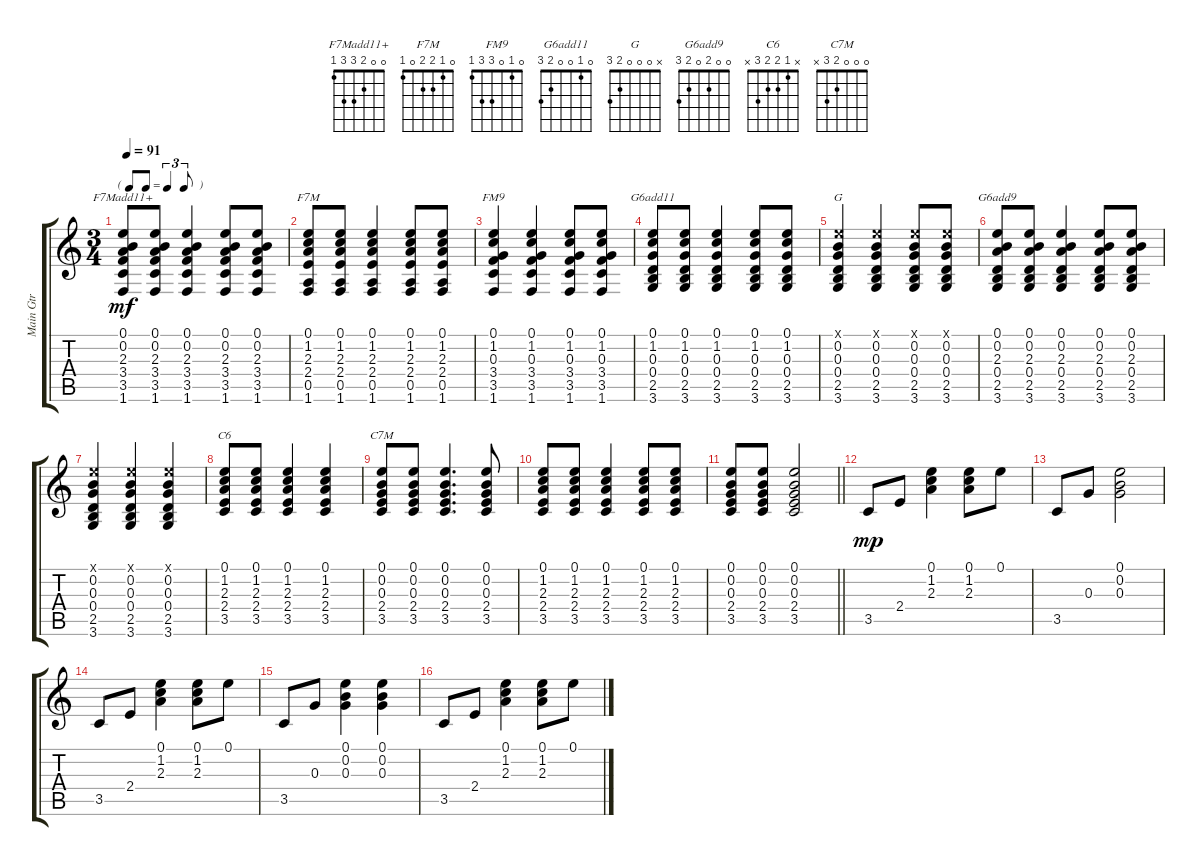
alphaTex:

\track ("Main Gtr" "Main Gtr") {instrument acousticguitarsteel}
\staff {score tabs}
\tuning (E4 B3 G3 D3 A2 E2) {hide}
\chord ("F7Madd11+" 0 0 2 3 3 1)
\chord ("F7M" 0 1 2 2 0 1)
\chord ("FM9" 0 1 0 3 3 1)
\chord ("G6add11" 0 1 0 0 2 3)
\chord ("G" x 0 0 0 2 3)
\chord ("G6add9" 0 0 2 0 2 3)
\chord ("C6" x 1 2 2 3 x)
\chord ("C7M" 0 0 0 2 3 x)
\ts (3 4)
\tf triplet8th
\tempo 91
\clef g2
\ks c
(0.1 0.2 2.3 3.4 3.5 1.6).8{ch "F7Madd11+" dy mf} (0.1 0.2 2.3 3.4 3.5 1.6).8 (0.1 0.2 2.3 3.4 3.5 1.6).4 (0.1 0.2 2.3 3.4 3.5 1.6).8 (0.1 0.2 2.3 3.4 3.5 1.6).8 |
(0.1 1.2 2.3 2.4 0.5 1.6).8{ch "F7M"} (0.1 1.2 2.3 2.4 0.5 1.6).8 (0.1 1.2 2.3 2.4 0.5 1.6).4 (0.1 1.2 2.3 2.4 0.5 1.6).8 (0.1 1.2 2.3 2.4 0.5 1.6).8 |
(0.1 1.2 0.3 3.4 3.5 1.6).4{ch "FM9"} (0.1 1.2 0.3 3.4 3.5 1.6).4 (0.1 1.2 0.3 3.4 3.5 1.6).8 (0.1 1.2 0.3 3.4 3.5 1.6).8 |
(0.1 1.2 0.3 0.4 2.5 3.6).8{ch "G6add11"} (0.1 1.2 0.3 0.4 2.5 3.6).8 (0.1 1.2 0.3 0.4 2.5 3.6).4 (0.1 1.2 0.3 0.4 2.5 3.6).8 (0.1 1.2 0.3 0.4 2.5 3.6).8 |
(0.1{x} 0.2 0.3 0.4 2.5 3.6).4{ch "G"} (0.1{x} 0.2 0.3 0.4 2.5 3.6).4 (0.1{x} 0.2 0.3 0.4 2.5 3.6).8 (0.1{x} 0.2 0.3 0.4 2.5 3.6).8 |
(0.1 0.2 2.3 0.4 2.5 3.6).8{ch "G6add9"} (0.1 0.2 2.3 0.4 2.5 3.6).8 (0.1 0.2 2.3 0.4 2.5 3.6).4 (0.1 0.2 2.3 0.4 2.5 3.6).8 (0.1 0.2 2.3 0.4 2.5 3.6).8 |
(0.1{x} 0.2 0.3 0.4 2.5 3.6).4 (0.1{x} 0.2 0.3 0.4 2.5 3.6).4 (0.1{x} 0.2 0.3 0.4 2.5 3.6).4 |
(0.1 1.2 2.3 2.4 3.5).8{ch "C6"} (0.1 1.2 2.3 2.4 3.5).8 (0.1 1.2 2.3 2.4 3.5).4 (0.1 1.2 2.3 2.4 3.5).4 |
(0.1 0.2 0.3 2.4 3.5).8{ch "C7M"} (0.1 0.2 0.3 2.4 3.5).8 (0.1 0.2 0.3 2.4 3.5).4{d} (0.1 0.2 0.3 2.4 3.5).8 |
(0.1 1.2 2.3 2.4 3.5).8 (0.1 1.2 2.3 2.4 3.5).8 (0.1 1.2 2.3 2.4 3.5).4 (0.1 1.2 2.3 2.4 3.5).8 (0.1 1.2 2.3 2.4 3.5).8 |
\barLineRight lightlight
(0.1 0.2 0.3 2.4 3.5).8 (0.1 0.2 0.3 2.4 3.5).8 (0.1 0.2 0.3 2.4 3.5).2 |
3.5.8{dy mp} 2.4.8 (0.1 1.2 2.3).4 (0.1 1.2 2.3).8 0.1.8 |
3.5.8 0.3.8 (0.1 0.2 0.3).2 |
3.5.8 2.4.8 (0.1 1.2 2.3).4 (0.1 1.2 2.3).8 0.1.8 |
3.5.8 0.3.8 (0.1 0.2 0.3).4 (0.1 0.2 0.3).4 |
3.5.8 2.4.8 (0.1 1.2 2.3).4 (0.1 1.2 2.3).8 0.1.8
